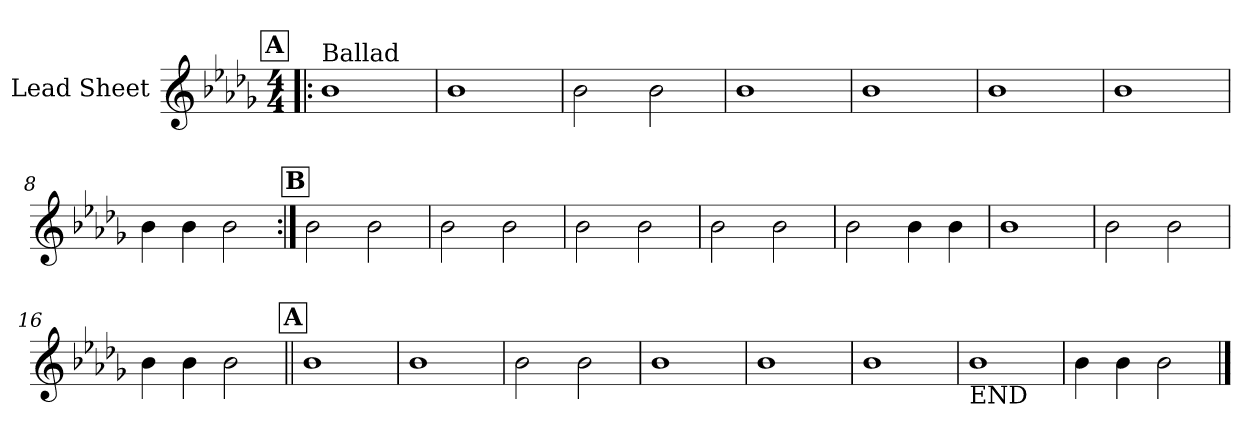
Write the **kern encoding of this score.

**kern
*part1
*staff1
*I"Lead Sheet
*clefG2
*k[b-e-a-d-g-]
*D-:
*M4/4
!!LO:REH:place=s1:a:fs=14:t=A
=1!|:
!LO:TX:a:t=Ballad
1b-
=2
1b-
=3
2b-\
2b-\
=4
1b-
!!LO:LB:g=z
=5
1b-
=6
1b-
=7
1b-
=8
4b-\
4b-\
2b-\
!!LO:LB:g=z
!!LO:REH:place=s1:a:fs=14:t=B
=9:|!
2b-\
2b-\
=10
2b-\
2b-\
=11
2b-\
2b-\
=12
2b-\
2b-\
!!LO:LB:g=z
=13
2b-\
4b-\
4b-\
=14
1b-
=15
2b-\
2b-\
=16
4b-\
4b-\
2b-\
!!LO:LB:g=z
!!LO:REH:place=s1:a:fs=14:t=A
=17||
1b-
=18
1b-
=19
2b-\
2b-\
=20
1b-
!!LO:LB:g=z
=21
1b-
=22
1b-
=23
!LO:TX:b:t=END
1b-
=24
4b-\
4b-\
2b-\
==
*-
